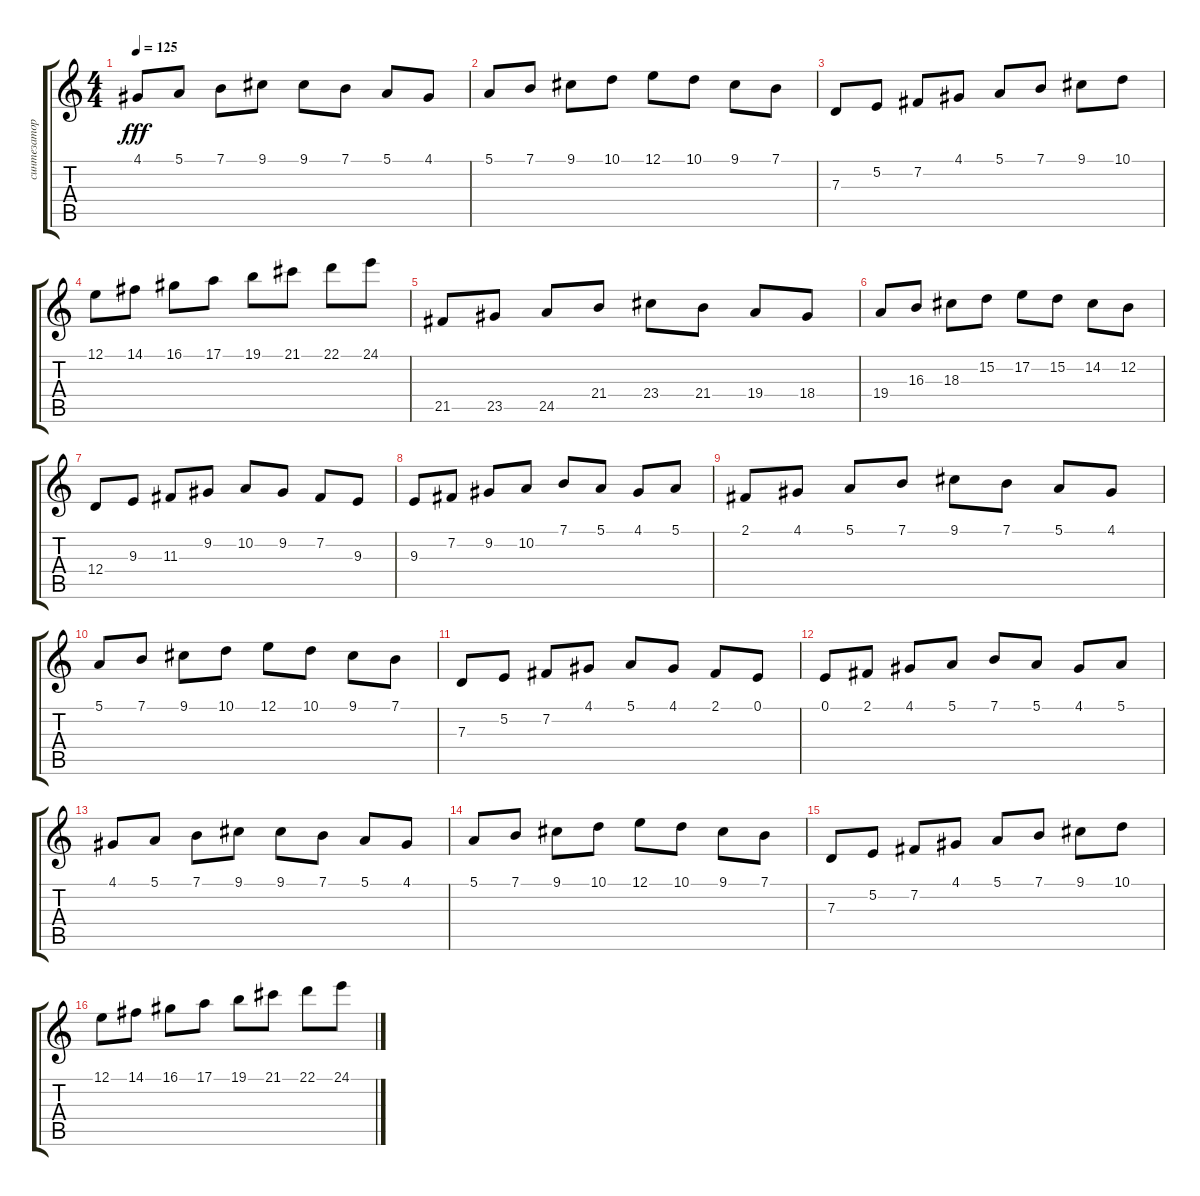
\track ("синтезатор" "синтезатор") {instrument celesta}
\staff {score tabs}
\tuning (E4 B3 G3 D3 A2 E2) {hide}
\ts (4 4)
\tempo 125
\clef g2
\ks c
4.1.8{dy fff} 5.1.8 7.1.8 9.1.8 9.1.8 7.1.8 5.1.8 4.1.8 |
5.1.8 7.1.8 9.1.8 10.1.8 12.1.8 10.1.8 9.1.8 7.1.8 |
7.3.8 5.2.8 7.2.8 4.1.8 5.1.8 7.1.8 9.1.8 10.1.8 |
12.1.8 14.1.8 16.1.8 17.1.8 19.1.8 21.1.8 22.1.8 24.1.8 |
21.5.8 23.5.8 24.5.8 21.4.8 23.4.8 21.4.8 19.4.8 18.4.8 |
19.4.8 16.3.8 18.3.8 15.2.8 17.2.8 15.2.8 14.2.8 12.2.8 |
12.4.8 9.3.8 11.3.8 9.2.8 10.2.8 9.2.8 7.2.8 9.3.8 |
9.3.8 7.2.8 9.2.8 10.2.8 7.1.8 5.1.8 4.1.8 5.1.8 |
2.1.8 4.1.8 5.1.8 7.1.8 9.1.8 7.1.8 5.1.8 4.1.8 |
5.1.8 7.1.8 9.1.8 10.1.8 12.1.8 10.1.8 9.1.8 7.1.8 |
7.3.8 5.2.8 7.2.8 4.1.8 5.1.8 4.1.8 2.1.8 0.1.8 |
0.1.8 2.1.8 4.1.8 5.1.8 7.1.8 5.1.8 4.1.8 5.1.8 |
4.1.8 5.1.8 7.1.8 9.1.8 9.1.8 7.1.8 5.1.8 4.1.8 |
5.1.8 7.1.8 9.1.8 10.1.8 12.1.8 10.1.8 9.1.8 7.1.8 |
7.3.8 5.2.8 7.2.8 4.1.8 5.1.8 7.1.8 9.1.8 10.1.8 |
12.1.8 14.1.8 16.1.8 17.1.8 19.1.8 21.1.8 22.1.8 24.1.8
